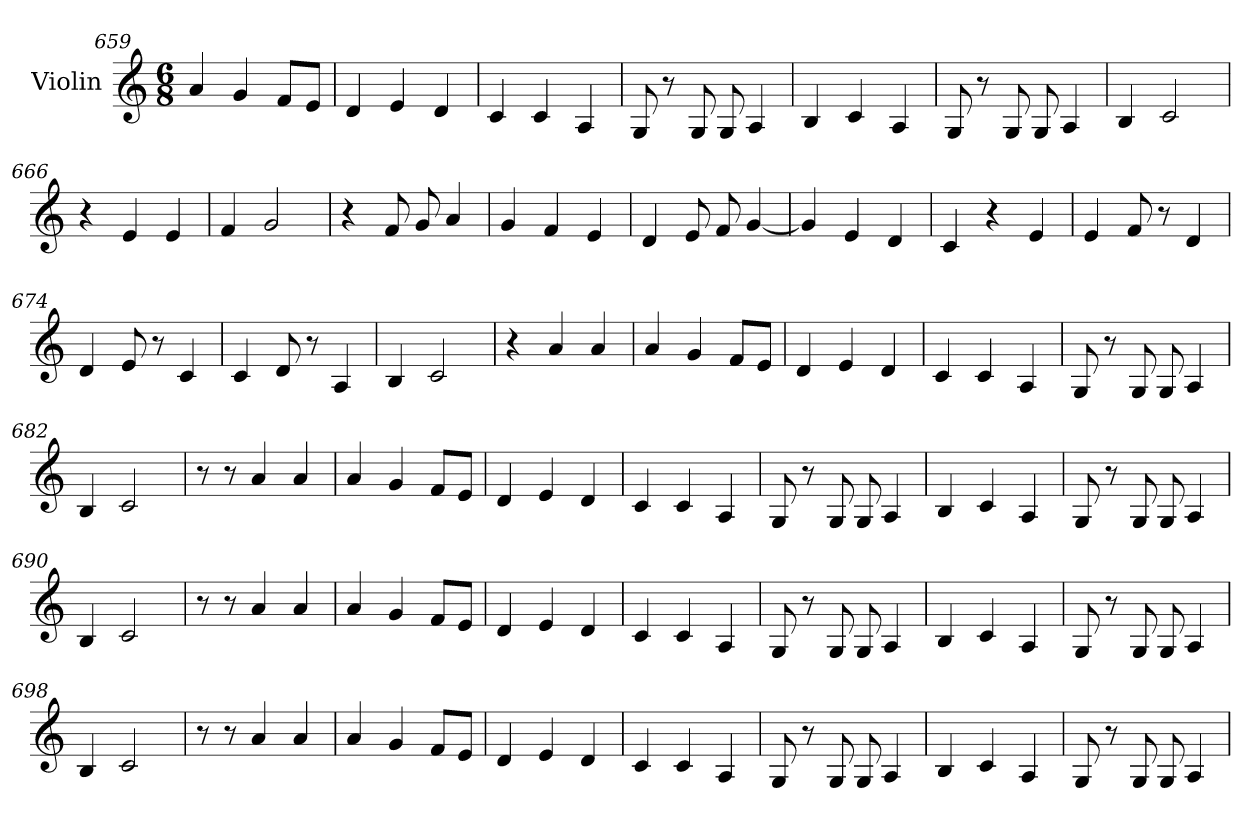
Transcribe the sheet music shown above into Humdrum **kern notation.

**kern
*part1
*staff1
*I"Violin
*clefG2
*k[]
*M6/8
=659
4a/
4g/
8f/L
8e/J
=660
4d/
4e/
4d/
=661
4c/
4c/
4A/
=662
8G/
8r
8G/
8G/
4A/
!!LO:LB:g=z
=663
4B/
4c/
4A/
=664
8G/
8r
8G/
8G/
4A/
=665
4B/
2c/
=666
4r
4e/
4e/
=667
4f/
2g/
=668
4r
8f/
8g/
4a/
=669
4g/
4f/
4e/
!!LO:LB:g=z
=670
4d/
8e/
8f/
[4g/
=671
4g/]
4e/
4d/
=672
4c/
4r
4e/
=673
4e/
8f/
8r
4d/
=674
4d/
8e/
8r
4c/
=675
4c/
8d/
8r
4A/
=676
4B/
2c/
!!LO:LB:g=z
=677
4r
4a/
4a/
=678
4a/
4g/
8f/L
8e/J
=679
4d/
4e/
4d/
=680
4c/
4c/
4A/
=681
8G/
8r
8G/
8G/
4A/
=682
4B/
2c/
=683
8r
8r
4a/
4a/
!!LO:LB:g=z
=684
4a/
4g/
8f/L
8e/J
=685
4d/
4e/
4d/
=686
4c/
4c/
4A/
=687
8G/
8r
8G/
8G/
4A/
=688
4B/
4c/
4A/
=689
8G/
8r
8G/
8G/
4A/
=690
4B/
2c/
!!LO:LB:g=z
=691
8r
8r
4a/
4a/
=692
4a/
4g/
8f/L
8e/J
=693
4d/
4e/
4d/
=694
4c/
4c/
4A/
=695
8G/
8r
8G/
8G/
4A/
=696
4B/
4c/
4A/
!!LO:PB:g=z
=697
8G/
8r
8G/
8G/
4A/
=698
4B/
2c/
=699
8r
8r
4a/
4a/
=700
4a/
4g/
8f/L
8e/J
=701
4d/
4e/
4d/
=702
4c/
4c/
4A/
=703
8G/
8r
8G/
8G/
4A/
!!LO:LB:g=z
=704
4B/
4c/
4A/
=705
8G/
8r
8G/
8G/
4A/
=
*-
